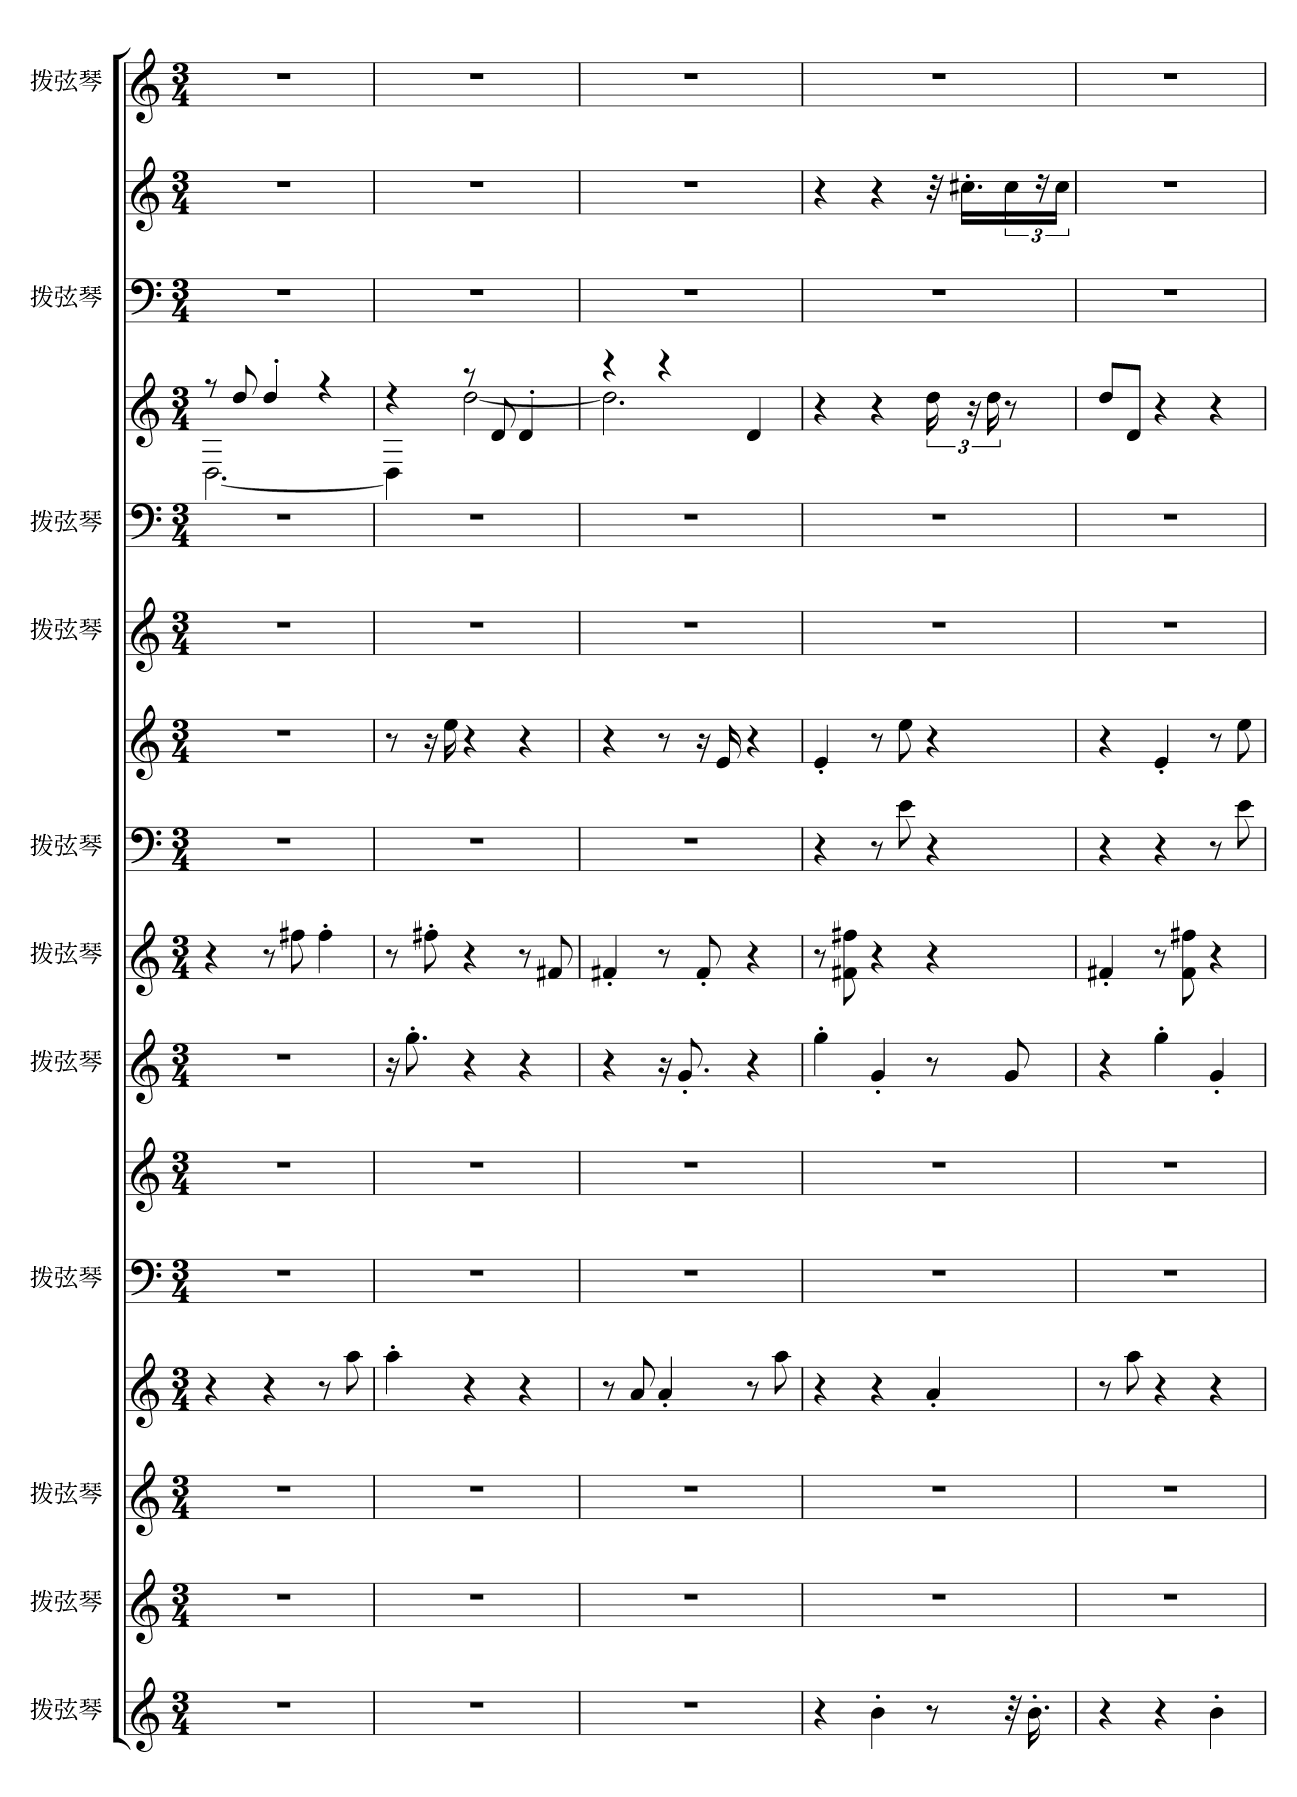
**kern	**kern	**kern	**kern	**kern	**kern	**kern	**kern	**kern	**kern	**kern	**kern	**kern	**kern	**kern	**kern
*part11	*part10	*part9	*part9	*part8	*part8	*part7	*part6	*part5	*part5	*part4	*part3	*part3	*part2	*part2	*part1
*staff16	*staff15	*staff14	*staff13	*staff12	*staff11	*staff10	*staff9	*staff8	*staff7	*staff6	*staff5	*staff4	*staff3	*staff2	*staff1
*I"拨弦琴	*I"拨弦琴	*I"拨弦琴	*	*I"拨弦琴	*	*I"拨弦琴	*I"拨弦琴	*I"拨弦琴	*	*I"拨弦琴	*I"拨弦琴	*	*I"拨弦琴	*	*I"拨弦琴
*clefG2	*clefG2	*clefG2	*clefG2	*clefF4	*clefG2	*clefG2	*clefG2	*clefF4	*clefG2	*clefG2	*clefF4	*clefG2	*clefF4	*clefG2	*clefG2
*k[]	*k[]	*k[]	*k[]	*k[]	*k[]	*k[]	*k[]	*k[]	*k[]	*k[]	*k[]	*k[]	*k[]	*k[]	*k[]
*M3/4	*M3/4	*M3/4	*M3/4	*M3/4	*M3/4	*M3/4	*M3/4	*M3/4	*M3/4	*M3/4	*M3/4	*M3/4	*M3/4	*M3/4	*M3/4
*MM111	*MM111	*MM111	*MM111	*MM111	*MM111	*MM111	*MM111	*MM111	*MM111	*MM111	*MM111	*MM111	*MM111	*MM111	*MM111
=1	=1	=1	=1	=1	=1	=1	=1	=1	=1	=1	=1	=1	=1	=1	=1
*	*	*	*	*	*	*	*	*	*	*	*	*^	*	*	*
2.r	2.r	2.r	4r	2.r	2.r	2.r	4r	2.r	2.r	2.r	2.r	8r	[2.D\	2.r	2.r	2.r
.	.	.	.	.	.	.	.	.	.	.	.	8dd/	.	.	.	.
.	.	.	4r	.	.	.	8r	.	.	.	.	4dd'/	.	.	.	.
.	.	.	.	.	.	.	8ff#X\	.	.	.	.	.	.	.	.	.
.	.	.	8r	.	.	.	4ff#'\	.	.	.	.	4r	.	.	.	.
.	.	.	8aa\	.	.	.	.	.	.	.	.	.	.	.	.	.
=2	=2	=2	=2	=2	=2	=2	=2	=2	=2	=2	=2	=2	=2	=2	=2	=2
2.r	2.r	2.r	4aa'\	2.r	2.r	16r	8r	2.r	8r	2.r	2.r	4r	4D\]	2.r	2.r	2.r
.	.	.	.	.	.	8.gg'\	.	.	.	.	.	.	.	.	.	.
.	.	.	.	.	.	.	8ff#X'\	.	16r	.	.	.	.	.	.	.
.	.	.	.	.	.	.	.	.	16ee\	.	.	.	.	.	.	.
.	.	.	4r	.	.	4r	4r	.	4r	.	.	8r	[2dd\	.	.	.
.	.	.	.	.	.	.	.	.	.	.	.	8d/	.	.	.	.
.	.	.	4r	.	.	4r	8r	.	4r	.	.	4d'/	.	.	.	.
.	.	.	.	.	.	.	8f#X/	.	.	.	.	.	.	.	.	.
=3	=3	=3	=3	=3	=3	=3	=3	=3	=3	=3	=3	=3	=3	=3	=3	=3
2.r	2.r	2.r	8r	2.r	2.r	4r	4f#X'/	2.r	4r	2.r	2.r	4r	2.dd\]	2.r	2.r	2.r
.	.	.	8a/	.	.	.	.	.	.	.	.	.	.	.	.	.
.	.	.	4a'/	.	.	16r	8r	.	8r	.	.	4r	.	.	.	.
.	.	.	.	.	.	8.g'/	.	.	.	.	.	.	.	.	.	.
.	.	.	.	.	.	.	8f#'/	.	16r	.	.	.	.	.	.	.
.	.	.	.	.	.	.	.	.	16e/	.	.	.	.	.	.	.
.	.	.	8r	.	.	4r	4r	.	4r	.	.	4d/	.	.	.	.
.	.	.	8aa\	.	.	.	.	.	.	.	.	.	.	.	.	.
*	*	*	*	*	*	*	*	*	*	*	*	*v	*v	*	*	*
=4	=4	=4	=4	=4	=4	=4	=4	=4	=4	=4	=4	=4	=4	=4	=4
4r	2.r	2.r	4r	2.r	2.r	4gg'\	8r	4r	4e'/	2.r	2.r	4r	2.r	4r	2.r
.	.	.	.	.	.	.	8f#X\ 8ff#X\	.	.	.	.	.	.	.	.
4b'\	.	.	4r	.	.	4g'/	4r	8r	8r	.	.	4r	.	4r	.
.	.	.	.	.	.	.	.	8e\	8ee\	.	.	.	.	.	.
8r	.	.	4a'/	.	.	8r	4r	4r	4r	.	.	24dd\	.	32r	.
.	.	.	.	.	.	.	.	.	.	.	.	.	.	16.cc#X'\LL	.
.	.	.	.	.	.	.	.	.	.	.	.	24r	.	.	.
.	.	.	.	.	.	.	.	.	.	.	.	24dd\	.	.	.
32r	.	.	.	.	.	8g/	.	.	.	.	.	8r	.	24cc#\JJ	.
16.b'\	.	.	.	.	.	.	.	.	.	.	.	.	.	.	.
.	.	.	.	.	.	.	.	.	.	.	.	.	.	24r	.
.	.	.	.	.	.	.	.	.	.	.	.	.	.	24cc#\	.
!!LO:PB:g=z
=5	=5	=5	=5	=5	=5	=5	=5	=5	=5	=5	=5	=5	=5	=5	=5
4r	2.r	2.r	8r	2.r	2.r	4r	4f#X'/	4r	4r	2.r	2.r	8dd/L	2.r	2.r	2.r
.	.	.	8aa\	.	.	.	.	.	.	.	.	8d/J	.	.	.
4r	.	.	4r	.	.	4gg'\	8r	4r	4e'/	.	.	4r	.	.	.
.	.	.	.	.	.	.	8f#\ 8ff#X\	.	.	.	.	.	.	.	.
4b'\	.	.	4r	.	.	4g'/	4r	8r	8r	.	.	4r	.	.	.
.	.	.	.	.	.	.	.	8e\	8ee\	.	.	.	.	.	.
=	=	=	=	=	=	=	=	=	=	=	=	=	=	=	=
*-	*-	*-	*-	*-	*-	*-	*-	*-	*-	*-	*-	*-	*-	*-	*-
